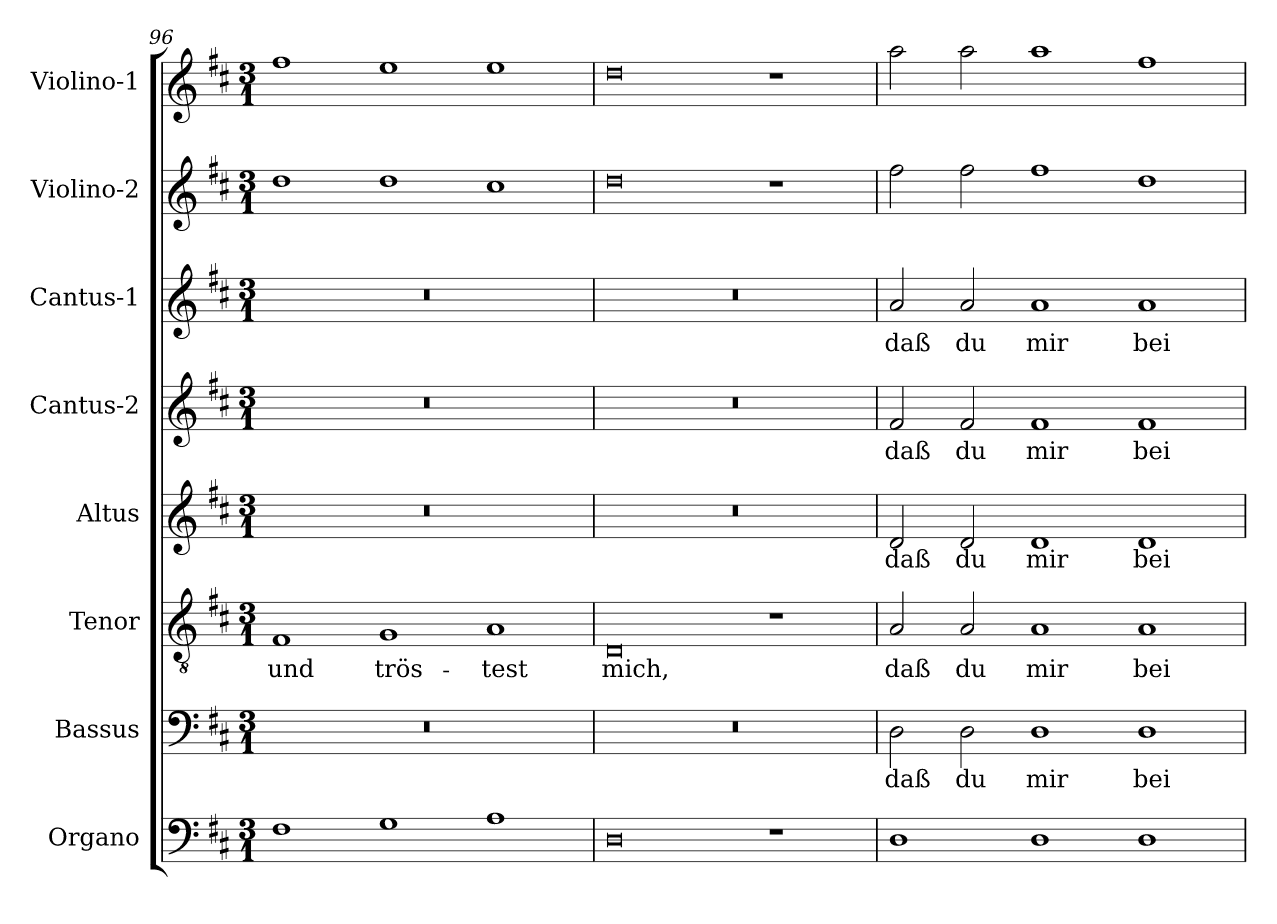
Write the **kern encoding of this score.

**kern	**kern	**text	**kern	**text	**kern	**text	**kern	**text	**kern	**text	**kern	**kern
*part8	*part7	*part7	*part6	*part6	*part5	*part5	*part4	*part4	*part3	*part3	*part2	*part1
*staff8	*staff7	*staff7	*staff6	*staff6	*staff5	*staff5	*staff4	*staff4	*staff3	*staff3	*staff2	*staff1
*I"Organo	*I"Bassus	*	*I"Tenor	*	*I"Altus	*	*I"Cantus-2	*	*I"Cantus-1	*	*I"Violino-2	*I"Violino-1
*I'Og	*I'B	*	*I'T	*	*I'A	*	*I'C2	*	*I'C1	*	*I'V2	*I'V1
*clefF4	*clefF4	*	*clefGv2	*	*clefG2	*	*clefG2	*	*clefG2	*	*clefG2	*clefG2
*k[f#c#]	*k[f#c#]	*	*k[f#c#]	*	*k[f#c#]	*	*k[f#c#]	*	*k[f#c#]	*	*k[f#c#]	*k[f#c#]
*D:	*D:	*	*D:	*	*D:	*	*D:	*	*D:	*	*D:	*D:
*M3/1	*M3/1	*	*M3/1	*	*M3/1	*	*M3/1	*	*M3/1	*	*M3/1	*M3/1
=96	=96	=96	=96	=96	=96	=96	=96	=96	=96	=96	=96	=96
!	!	!	!	!LO:LY:b	!	!	!	!	!	!	!	!
1F#	0.r	.	1F#	und	0.r	.	0.r	.	0.r	.	1dd	1ff#
!	!	!	!	!LO:LY:b	!	!	!	!	!	!	!	!
1G	.	.	1G	trös-	.	.	.	.	.	.	1dd	1ee
!	!	!	!	!LO:LY:b	!	!	!	!	!	!	!	!
1A	.	.	1A	-test	.	.	.	.	.	.	1cc#	1ee
=97	=97	=97	=97	=97	=97	=97	=97	=97	=97	=97	=97	=97
!	!	!	!	!LO:LY:b	!	!	!	!	!	!	!	!
0D	0.r	.	0D	mich,	0.r	.	0.r	.	0.r	.	0dd	0dd
1r	.	.	1r	.	.	.	.	.	.	.	1r	1r
!!LO:LB:g=z
=98	=98	=98	=98	=98	=98	=98	=98	=98	=98	=98	=98	=98
!	!	!LO:LY:b	!	!	!	!	!	!	!	!	!	!
!	!	!	!	!LO:LY:b	!	!	!	!	!	!	!	!
!	!	!	!	!	!	!LO:LY:b	!	!	!	!	!	!
!	!	!	!	!	!	!	!	!LO:LY:b	!	!	!	!
!	!	!	!	!	!	!	!	!	!	!LO:LY:b	!	!
1D	2D\	daß	2A/	daß	2d/	daß	2f#/	daß	2a/	daß	2ff#\	2aa\
!	!	!LO:LY:b	!	!	!	!	!	!	!	!	!	!
!	!	!	!	!LO:LY:b	!	!	!	!	!	!	!	!
!	!	!	!	!	!	!LO:LY:b	!	!	!	!	!	!
!	!	!	!	!	!	!	!	!LO:LY:b	!	!	!	!
!	!	!	!	!	!	!	!	!	!	!LO:LY:b	!	!
.	2D\	du	2A/	du	2d/	du	2f#/	du	2a/	du	2ff#\	2aa\
!	!	!LO:LY:b	!	!	!	!	!	!	!	!	!	!
!	!	!	!	!LO:LY:b	!	!	!	!	!	!	!	!
!	!	!	!	!	!	!LO:LY:b	!	!	!	!	!	!
!	!	!	!	!	!	!	!	!LO:LY:b	!	!	!	!
!	!	!	!	!	!	!	!	!	!	!LO:LY:b	!	!
1D	1D	mir	1A	mir	1d	mir	1f#	mir	1a	mir	1ff#	1aa
!	!	!LO:LY:b	!	!	!	!	!	!	!	!	!	!
!	!	!	!	!LO:LY:b	!	!	!	!	!	!	!	!
!	!	!	!	!	!	!LO:LY:b	!	!	!	!	!	!
!	!	!	!	!	!	!	!	!LO:LY:b	!	!	!	!
!	!	!	!	!	!	!	!	!	!	!LO:LY:b	!	!
1D	1D	bei-	1A	bei-	1d	bei-	1f#	bei-	1a	bei-	1dd	1ff#
=	=	=	=	=	=	=	=	=	=	=	=	=
*-	*-	*-	*-	*-	*-	*-	*-	*-	*-	*-	*-	*-
